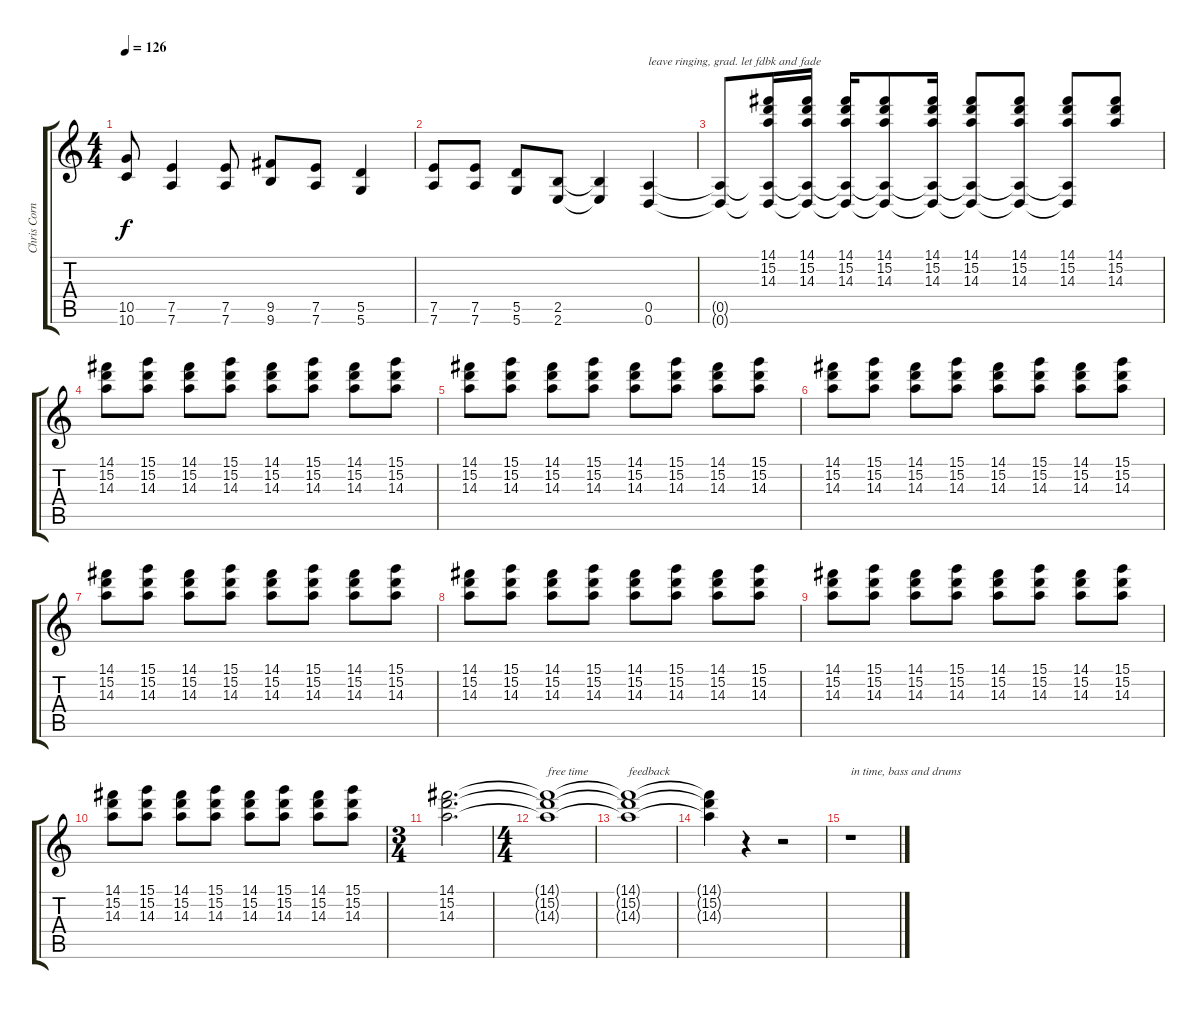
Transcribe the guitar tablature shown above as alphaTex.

\track ("Chris Cornell - Guitar" "Chris Corn") {instrument overdrivenguitar}
\staff {score tabs}
\tuning (E4 B3 G3 D3 A2 D2) {hide}
\ts (4 4)
\tempo 126
\clef g2
\ks c
(10.5 10.6).8{dy f} (7.5 7.6).4 (7.5 7.6).8 (9.5 9.6).8 (7.5 7.6).8 (5.5 5.6).4 |
(7.5 7.6).8 (7.5 7.6).8 (5.5 5.6).8 (2.5 2.6).8 (2.5{t} 2.6{t}).4 (0.5 0.6).4{txt "leave ringing, grad. let fdbk and fade"} |
(0.5{t} 0.6{t}).8 (14.1 15.2 14.3 0.5{t} 0.6{t}).16 (14.1 15.2 14.3 0.5{t} 0.6{t}).16 (14.1 15.2 14.3 0.5{t} 0.6{t}).16 (14.1 15.2 14.3 0.5{t} 0.6{t}).8 (14.1 15.2 14.3 0.5{t} 0.6{t}).16 (14.1 15.2 14.3 0.5{t} 0.6{t}).8 (14.1 15.2 14.3 0.5{t} 0.6{t}).8 (14.1 15.2 14.3 0.5{t} 0.6{t}).8 (14.1 15.2 14.3).8 |
(14.1 15.2 14.3).8 (15.1 15.2 14.3).8 (14.1 15.2 14.3).8 (15.1 15.2 14.3).8 (14.1 15.2 14.3).8 (15.1 15.2 14.3).8 (14.1 15.2 14.3).8 (15.1 15.2 14.3).8 |
(14.1 15.2 14.3).8 (15.1 15.2 14.3).8 (14.1 15.2 14.3).8 (15.1 15.2 14.3).8 (14.1 15.2 14.3).8 (15.1 15.2 14.3).8 (14.1 15.2 14.3).8 (15.1 15.2 14.3).8 |
(14.1 15.2 14.3).8 (15.1 15.2 14.3).8 (14.1 15.2 14.3).8 (15.1 15.2 14.3).8 (14.1 15.2 14.3).8 (15.1 15.2 14.3).8 (14.1 15.2 14.3).8 (15.1 15.2 14.3).8 |
(14.1 15.2 14.3).8 (15.1 15.2 14.3).8 (14.1 15.2 14.3).8 (15.1 15.2 14.3).8 (14.1 15.2 14.3).8 (15.1 15.2 14.3).8 (14.1 15.2 14.3).8 (15.1 15.2 14.3).8 |
(14.1 15.2 14.3).8 (15.1 15.2 14.3).8 (14.1 15.2 14.3).8 (15.1 15.2 14.3).8 (14.1 15.2 14.3).8 (15.1 15.2 14.3).8 (14.1 15.2 14.3).8 (15.1 15.2 14.3).8 |
(14.1 15.2 14.3).8 (15.1 15.2 14.3).8 (14.1 15.2 14.3).8 (15.1 15.2 14.3).8 (14.1 15.2 14.3).8 (15.1 15.2 14.3).8 (14.1 15.2 14.3).8 (15.1 15.2 14.3).8 |
(14.1 15.2 14.3).8 (15.1 15.2 14.3).8 (14.1 15.2 14.3).8 (15.1 15.2 14.3).8 (14.1 15.2 14.3).8 (15.1 15.2 14.3).8 (14.1 15.2 14.3).8 (15.1 15.2 14.3).8 |
\ts (3 4)
(14.1 15.2 14.3).2{d} |
\ts (4 4)
(14.1{t} 15.2{t} 14.3{t}).1{txt "free time"} |
(14.1{t} 15.2{t} 14.3{t}).1{txt "feedback"} |
(14.1{t} 15.2{t} 14.3{t}).4 r.4 r.2 |
r.1{txt "in time, bass and drums"}
